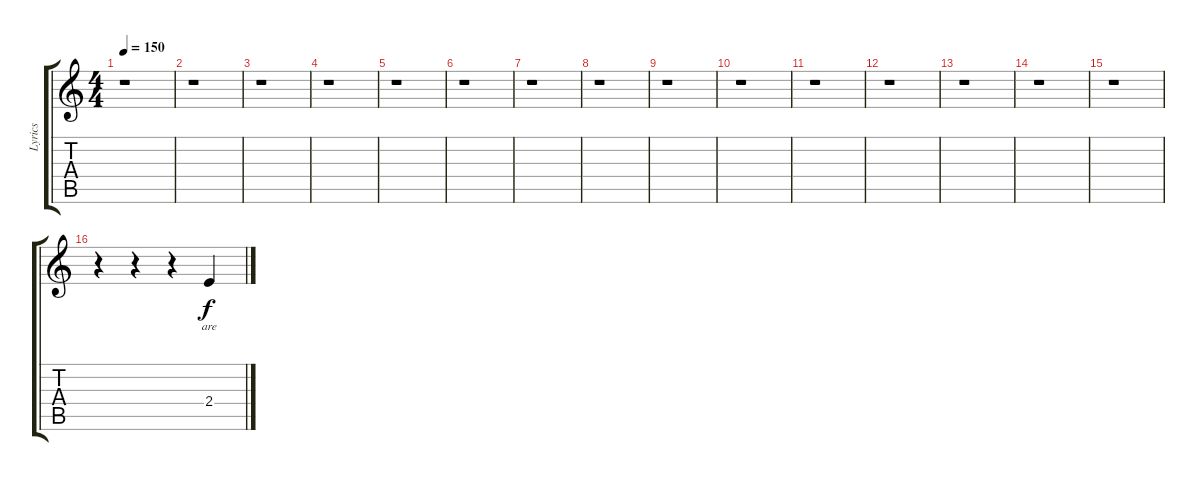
\track ("Lyrics" "Lyrics") {instrument electricguitarjazz}
\staff {score tabs}
\tuning (E4 B3 G3 D3 A2 E2) {hide}
\ts (4 4)
\tempo 150
\clef g2
\ks c
r.1{dy f} |
r.1 |
r.1 |
r.1 |
r.1 |
r.1 |
r.1 |
r.1 |
r.1 |
r.1 |
r.1 |
r.1 |
r.1 |
r.1 |
r.1 |
r.4 r.4 r.4 2.4.4{lyrics (0 "are") lyrics (1 "") lyrics (2 "") lyrics (3 "") lyrics (4 "")}
